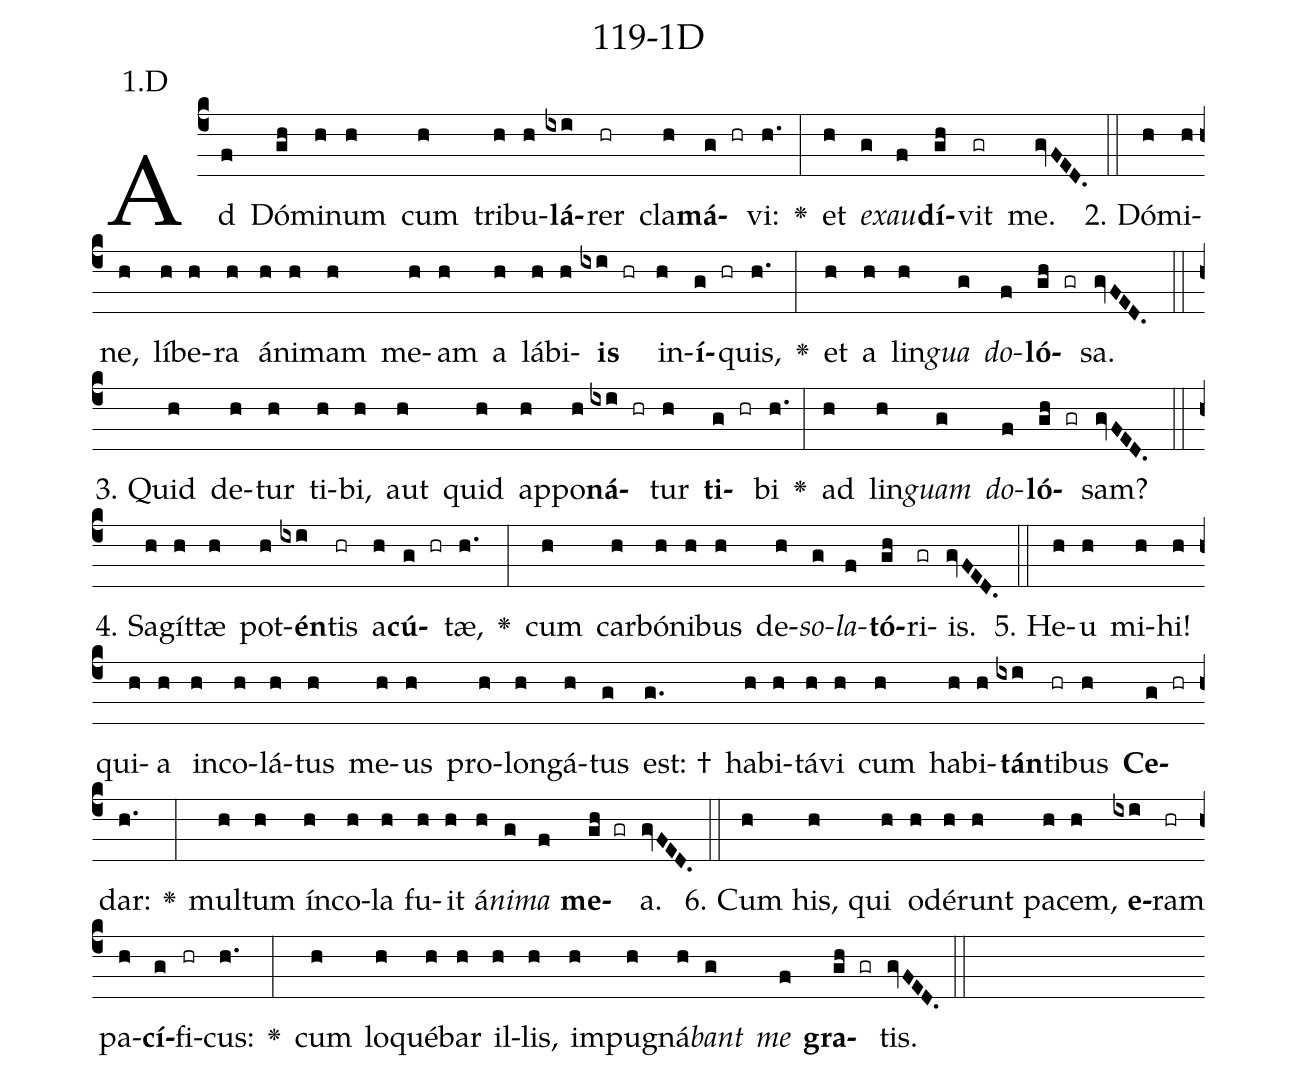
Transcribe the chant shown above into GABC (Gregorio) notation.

name: 119-1D;
annotation: 1.D;
%%
(c4)Ad(f) Dó(gh)mi(h)num(h) cum(h) tri(h)bu(h)<b>lá</b>(ixi)rer(hr) cla(h)<b>má</b>(g hr)vi:(h.) <v>\greheightstar</v>(:) et(h) <i>ex</i>(g)<i>au</i>(f)<b>dí</b>(gh)vit(gr) me.(gvFED.) (::)
2. Dó(h)mi(h)ne,(h) lí(h)be(h)ra(h) á(h)ni(h)mam(h) me(h)am(h) a(h) lá(h)bi(h)<b>is</b>(ixi hr) in(h)<b>í</b>(g hr)quis,(h.) <v>\greheightstar</v>(:) et(h) a(h) lin(h)<i>gua</i>(g) <i>do</i>(f)<b>ló</b>(gh gr)sa.(gvFED.) (::)
3. Quid(h) de(h)tur(h) ti(h)bi,(h) aut(h) quid(h) ap(h)po(h)<b>ná</b>(ixi hr)tur(h) <b>ti</b>(g hr)bi(h.) <v>\greheightstar</v>(:) ad(h) lin(h)<i>guam</i>(g) <i>do</i>(f)<b>ló</b>(gh gr)sam?(gvFED.) (::)
4. Sa(h)gít(h)tæ(h) pot(h)<b>én</b>(ixi)tis(hr) a(h)<b>cú</b>(g hr)tæ,(h.) <v>\greheightstar</v>(:) cum(h) car(h)bó(h)ni(h)bus(h) de(h)<i>so</i>(g)<i>la</i>(f)<b>tó</b>(gh)ri(gr)is.(gvFED.) (::)
5. He(h)u(h) mi(h)hi!(h) qui(h)a(h) in(h)co(h)lá(h)tus(h) me(h)us(h) pro(h)lon(h)gá(h)tus(g) est: †(g.) ha(h)bi(h)tá(h)vi(h) cum(h) ha(h)bi(h)<b>tán</b>(ixi)ti(hr)bus(h) <b>Ce</b>(g hr)dar:(h.) <v>\greheightstar</v>(:) mul(h)tum(h) ín(h)co(h)la(h) fu(h)it(h) á(h)<i>ni</i>(g)<i>ma</i>(f) <b>me</b>(gh gr)a.(gvFED.) (::)
6. Cum(h) his,(h) qui(h) o(h)dé(h)runt(h) pa(h)cem,(h) <b>e</b>(ixi)ram(hr) pa(h)<b>cí</b>(g)fi(hr)cus:(h.) <v>\greheightstar</v>(:) cum(h) lo(h)qué(h)bar(h) il(h)lis,(h) im(h)pu(h)gná(h)<i>bant</i>(g) <i>me</i>(f) <b>gra</b>(gh gr)tis.(gvFED.) (::)
